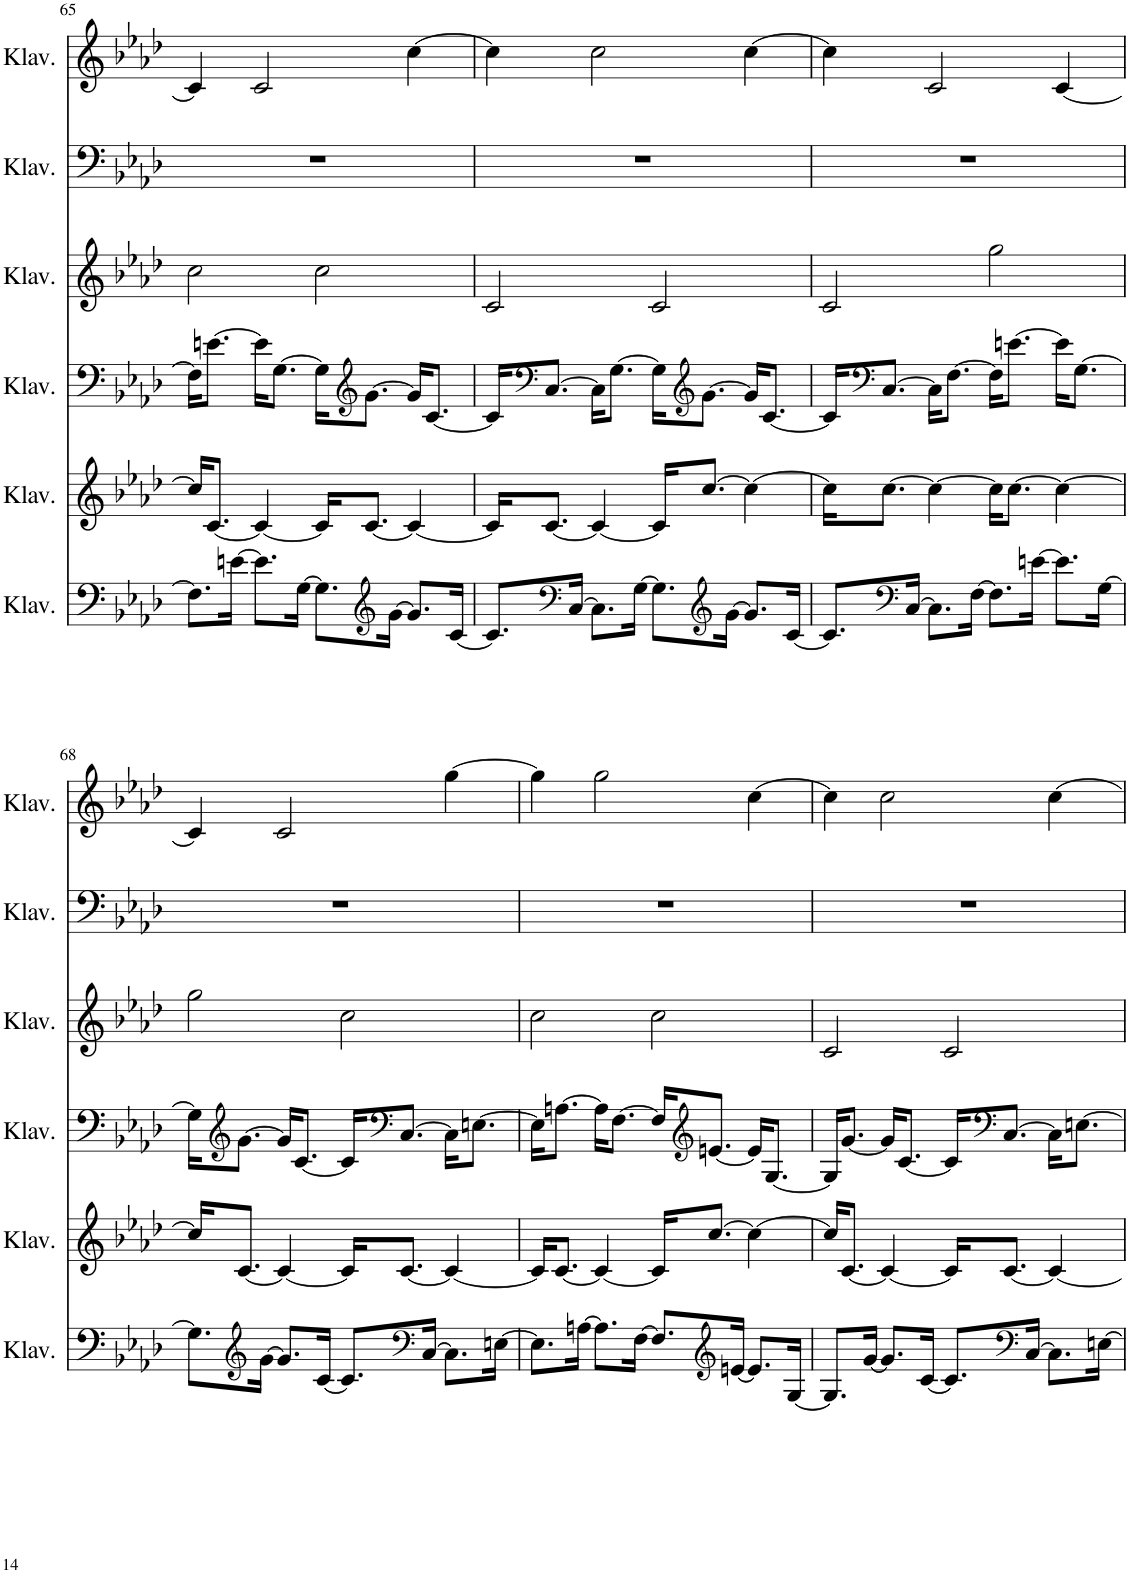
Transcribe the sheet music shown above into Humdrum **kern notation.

**kern	**kern	**kern	**kern	**kern	**kern
*part6	*part5	*part4	*part3	*part2	*part1
*staff6	*staff5	*staff4	*staff3	*staff2	*staff1
*I"Klavier	*I"Klavier	*I"Klavier	*I"Klavier	*I"Klavier	*I"Klavier
*I'Klav.	*I'Klav.	*I'Klav.	*I'Klav.	*I'Klav.	*I'Klav.
!!LO:PB:g=z
*clefF4	*clefG2	*clefF4	*clefG2	*clefF4	*clefG2
*k[b-e-a-d-]	*k[b-e-a-d-]	*k[b-e-a-d-]	*k[b-e-a-d-]	*k[b-e-a-d-]	*k[b-e-a-d-]
*M4/4	*M4/4	*M4/4	*M4/4	*M4/4	*M4/4
=65	=65	=65	=65	=65	=65
8.F\L]	16cc/KL]	16F\KL]	2cc\	1r	4c/]
.	[8.c/J	[8.en\J	.	.	.
[16en\Jk	.	.	.	.	.
8.e\L]	4c/_	16e\KL]	.	.	2c/
.	.	[8.G\J	.	.	.
[16G\Jk	.	.	.	.	.
8.G\L]	16c/KL]	16G\KL]	2cc\	.	.
*	*	*clefG2	*	*	*
.	[8.c/J	[8.g\J	.	.	.
*clefG2	*	*	*	*	*
[16g\Jk	.	.	.	.	.
8.g/L]	4c/_	16g/KL]	.	.	[4cc\
.	.	[8.c/J	.	.	.
[16c/Jk	.	.	.	.	.
=66	=66	=66	=66	=66	=66
8.c/L]	16c/KL]	16c/KL]	2c/	1r	4cc\]
*	*	*clefF4	*	*	*
.	[8.c/J	[8.C/J	.	.	.
*clefF4	*	*	*	*	*
[16C/Jk	.	.	.	.	.
8.C\L]	4c/_	16C\KL]	.	.	2cc\
.	.	[8.G\J	.	.	.
[16G\Jk	.	.	.	.	.
8.G\L]	16c/KL]	16G\KL]	2c/	.	.
*	*	*clefG2	*	*	*
.	[8.cc/J	[8.g\J	.	.	.
*clefG2	*	*	*	*	*
[16g\Jk	.	.	.	.	.
8.g/L]	4cc\_	16g/KL]	.	.	[4cc\
.	.	[8.c/J	.	.	.
[16c/Jk	.	.	.	.	.
=67	=67	=67	=67	=67	=67
8.c/L]	16cc\KL]	16c/KL]	2c/	1r	4cc\]
*	*	*clefF4	*	*	*
.	[8.cc\J	[8.C/J	.	.	.
*clefF4	*	*	*	*	*
[16C/Jk	.	.	.	.	.
8.C\L]	4cc\_	16C\KL]	.	.	2c/
.	.	[8.F\J	.	.	.
[16F\Jk	.	.	.	.	.
8.F\L]	16cc\KL]	16F\KL]	2gg\	.	.
.	[8.cc\J	[8.en\J	.	.	.
[16en\Jk	.	.	.	.	.
8.e\L]	4cc\_	16e\KL]	.	.	[4c/
.	.	[8.G\J	.	.	.
[16G\Jk	.	.	.	.	.
!!LO:LB:g=z
=68	=68	=68	=68	=68	=68
8.G\L]	16cc/KL]	16G\KL]	2gg\	1r	4c/]
*	*	*clefG2	*	*	*
.	[8.c/J	[8.g\J	.	.	.
*clefG2	*	*	*	*	*
[16g\Jk	.	.	.	.	.
8.g/L]	4c/_	16g/KL]	.	.	2c/
.	.	[8.c/J	.	.	.
[16c/Jk	.	.	.	.	.
8.c/L]	16c/KL]	16c/KL]	2cc\	.	.
*	*	*clefF4	*	*	*
.	[8.c/J	[8.C/J	.	.	.
*clefF4	*	*	*	*	*
[16C/Jk	.	.	.	.	.
8.C\L]	4c/_	16C\KL]	.	.	[4gg\
.	.	[8.En\J	.	.	.
[16En\Jk	.	.	.	.	.
=69	=69	=69	=69	=69	=69
8.E\L]	16c/KL]	16E\KL]	2cc\	1r	4gg\]
.	[8.c/J	[8.An\J	.	.	.
[16An\Jk	.	.	.	.	.
8.A\L]	4c/_	16A\KL]	.	.	2gg\
.	.	[8.F\J	.	.	.
[16F\Jk	.	.	.	.	.
8.F/L]	16c/KL]	16F/KL]	2cc\	.	.
*	*	*clefG2	*	*	*
.	[8.cc/J	[8.en/J	.	.	.
*clefG2	*	*	*	*	*
[16en/Jk	.	.	.	.	.
8.e/L]	4cc\_	16e/KL]	.	.	[4cc\
.	.	[8.G/J	.	.	.
[16G/Jk	.	.	.	.	.
=70	=70	=70	=70	=70	=70
8.G/L]	16cc/KL]	16G/KL]	2c/	1r	4cc\]
.	[8.c/J	[8.g/J	.	.	.
[16g/Jk	.	.	.	.	.
8.g/L]	4c/_	16g/KL]	.	.	2cc\
.	.	[8.c/J	.	.	.
[16c/Jk	.	.	.	.	.
8.c/L]	16c/KL]	16c/KL]	2c/	.	.
*	*	*clefF4	*	*	*
.	[8.c/J	[8.C/J	.	.	.
*clefF4	*	*	*	*	*
[16C/Jk	.	.	.	.	.
8.C\L]	4c/_	16C\KL]	.	.	[4cc\
.	.	[8.En\J	.	.	.
[16En\Jk	.	.	.	.	.
=	=	=	=	=	=
*-	*-	*-	*-	*-	*-
